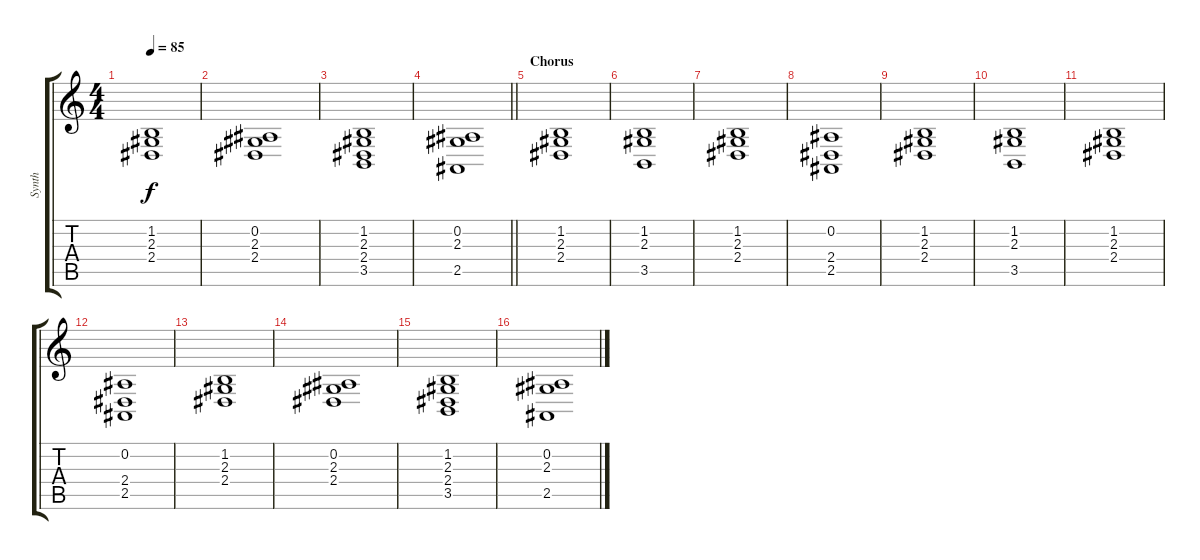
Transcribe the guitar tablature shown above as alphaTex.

\track ("Synth" "Synth") {instrument pad4choir}
\staff {score tabs}
\tuning (Eb4 Bb3 Gb3 Db3 Ab2 Eb2) {hide}
\ts (4 4)
\tempo 85
\clef g2
\ks c
(1.2 2.3 2.4).1{dy f} |
(0.2 2.3 2.4).1 |
(1.2 2.3 2.4 3.5).1 |
\barLineRight lightlight
(0.2 2.3 2.5).1 |
\section ("" "Chorus")
(1.2 2.3 2.4).1{volume 6} |
(1.2 2.3 3.5).1 |
(1.2 2.3 2.4).1 |
(0.2 2.4 2.5).1 |
(1.2 2.3 2.4).1 |
(1.2 2.3 3.5).1 |
(1.2 2.3 2.4).1 |
(0.2 2.4 2.5).1 |
(1.2 2.3 2.4).1{volume 13} |
(0.2 2.3 2.4).1 |
(1.2 2.3 2.4 3.5).1 |
(0.2 2.3 2.5).1
